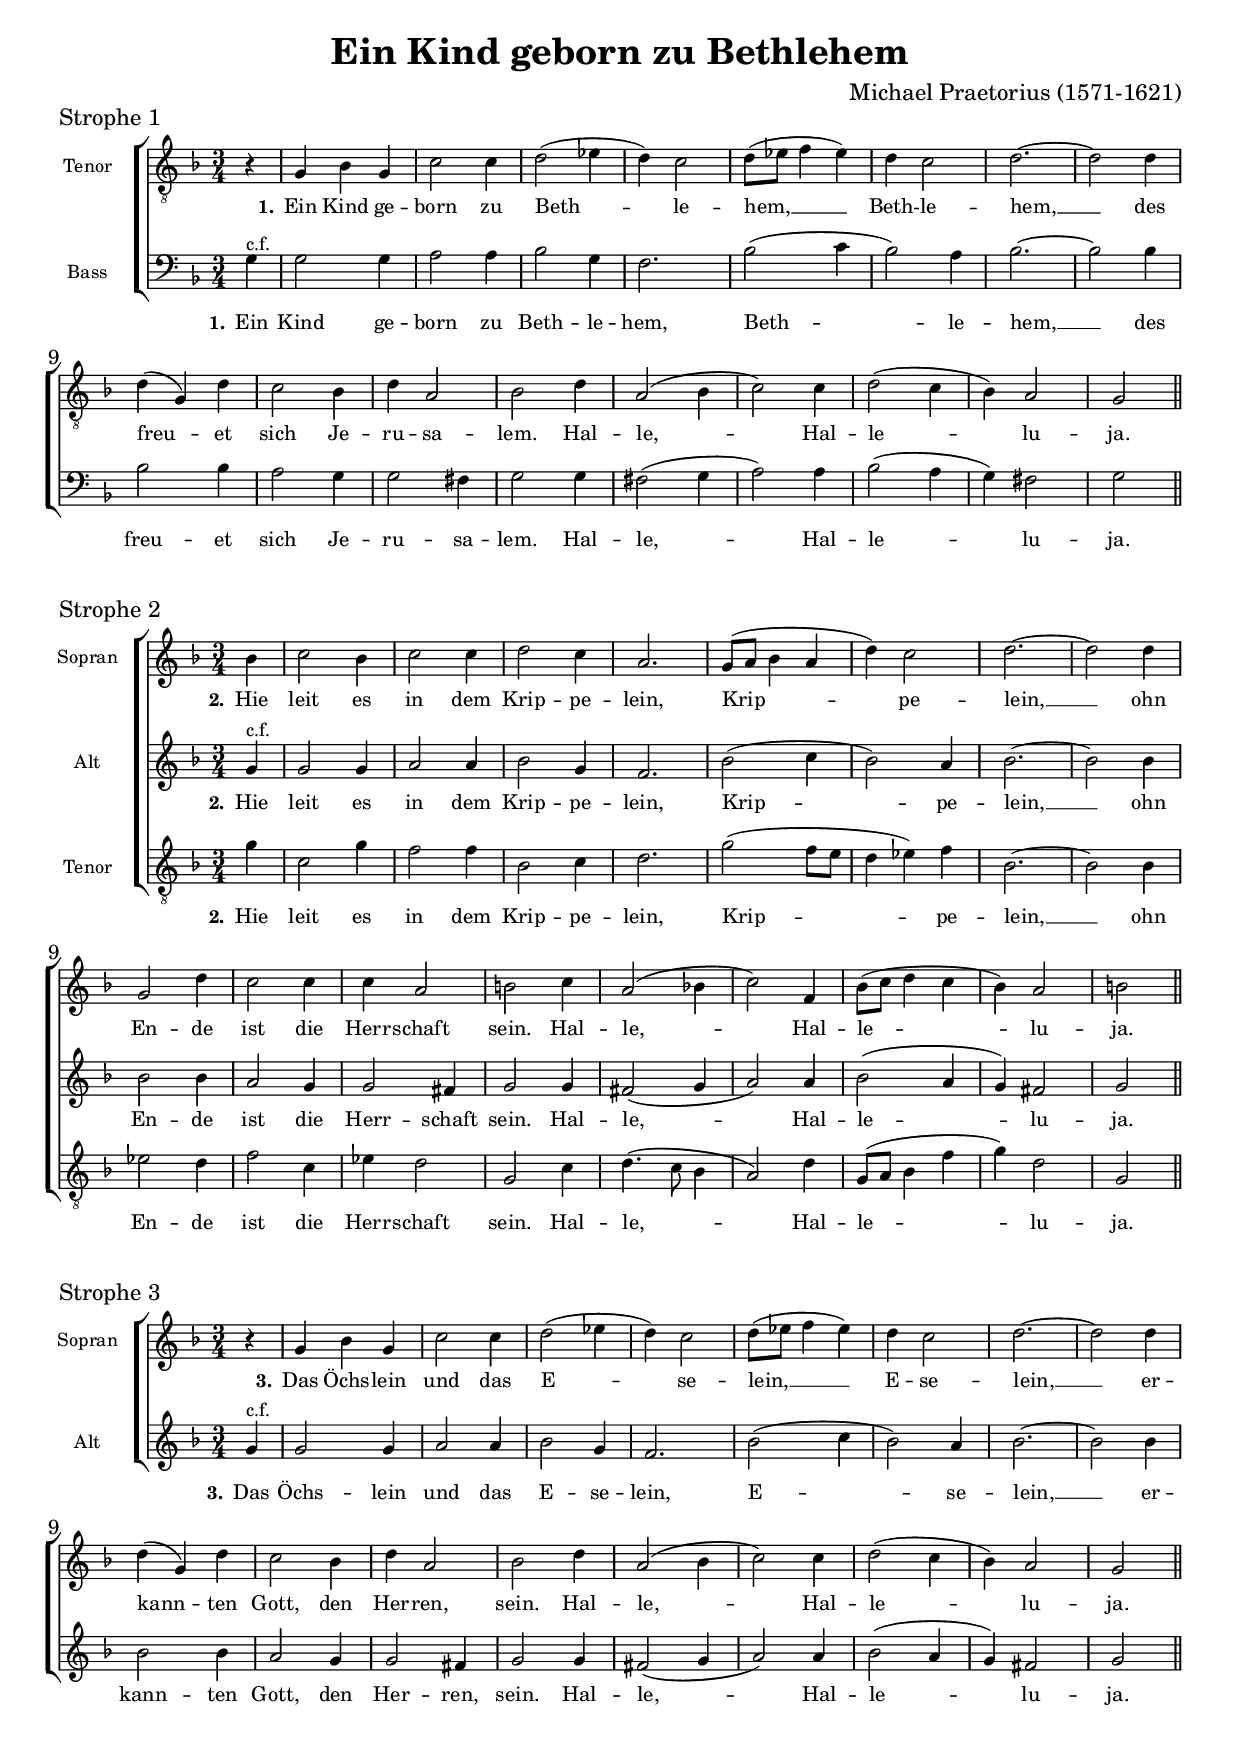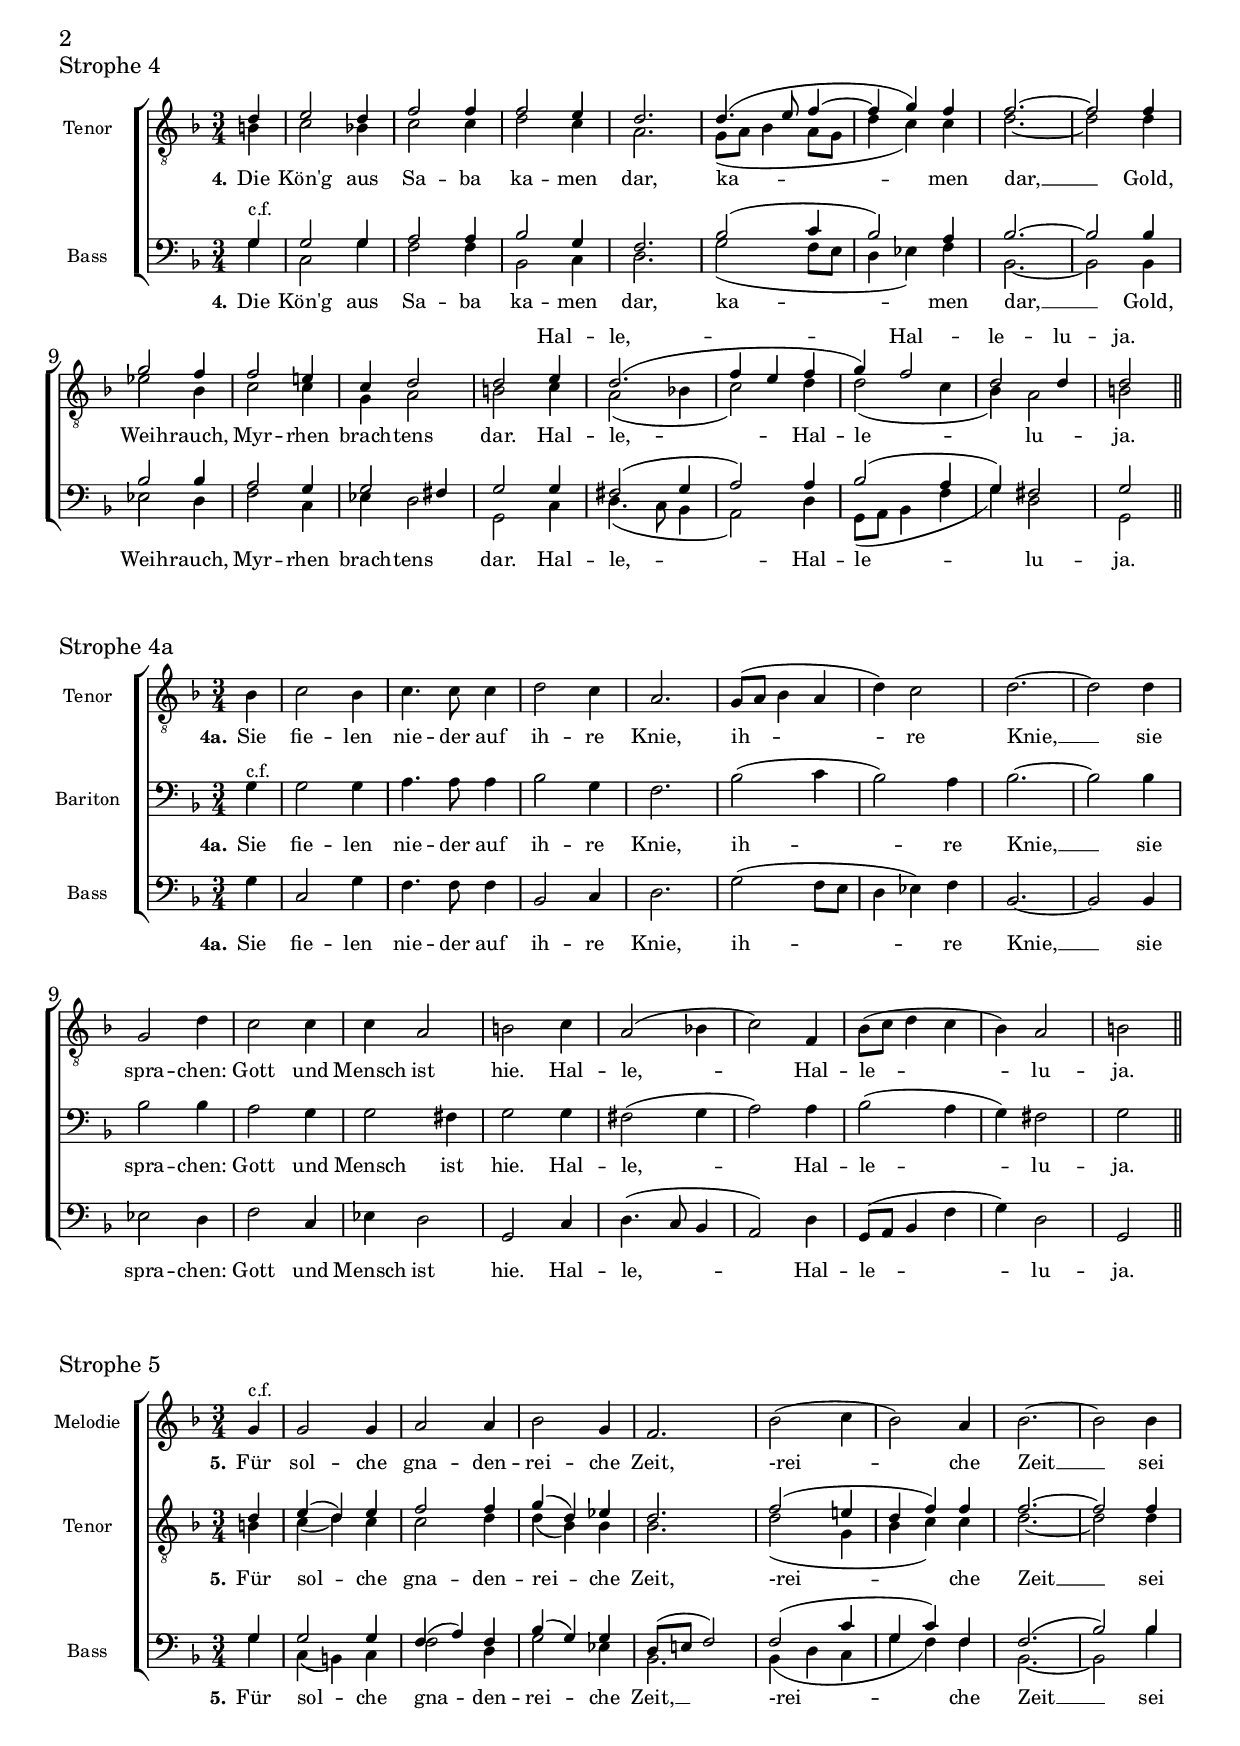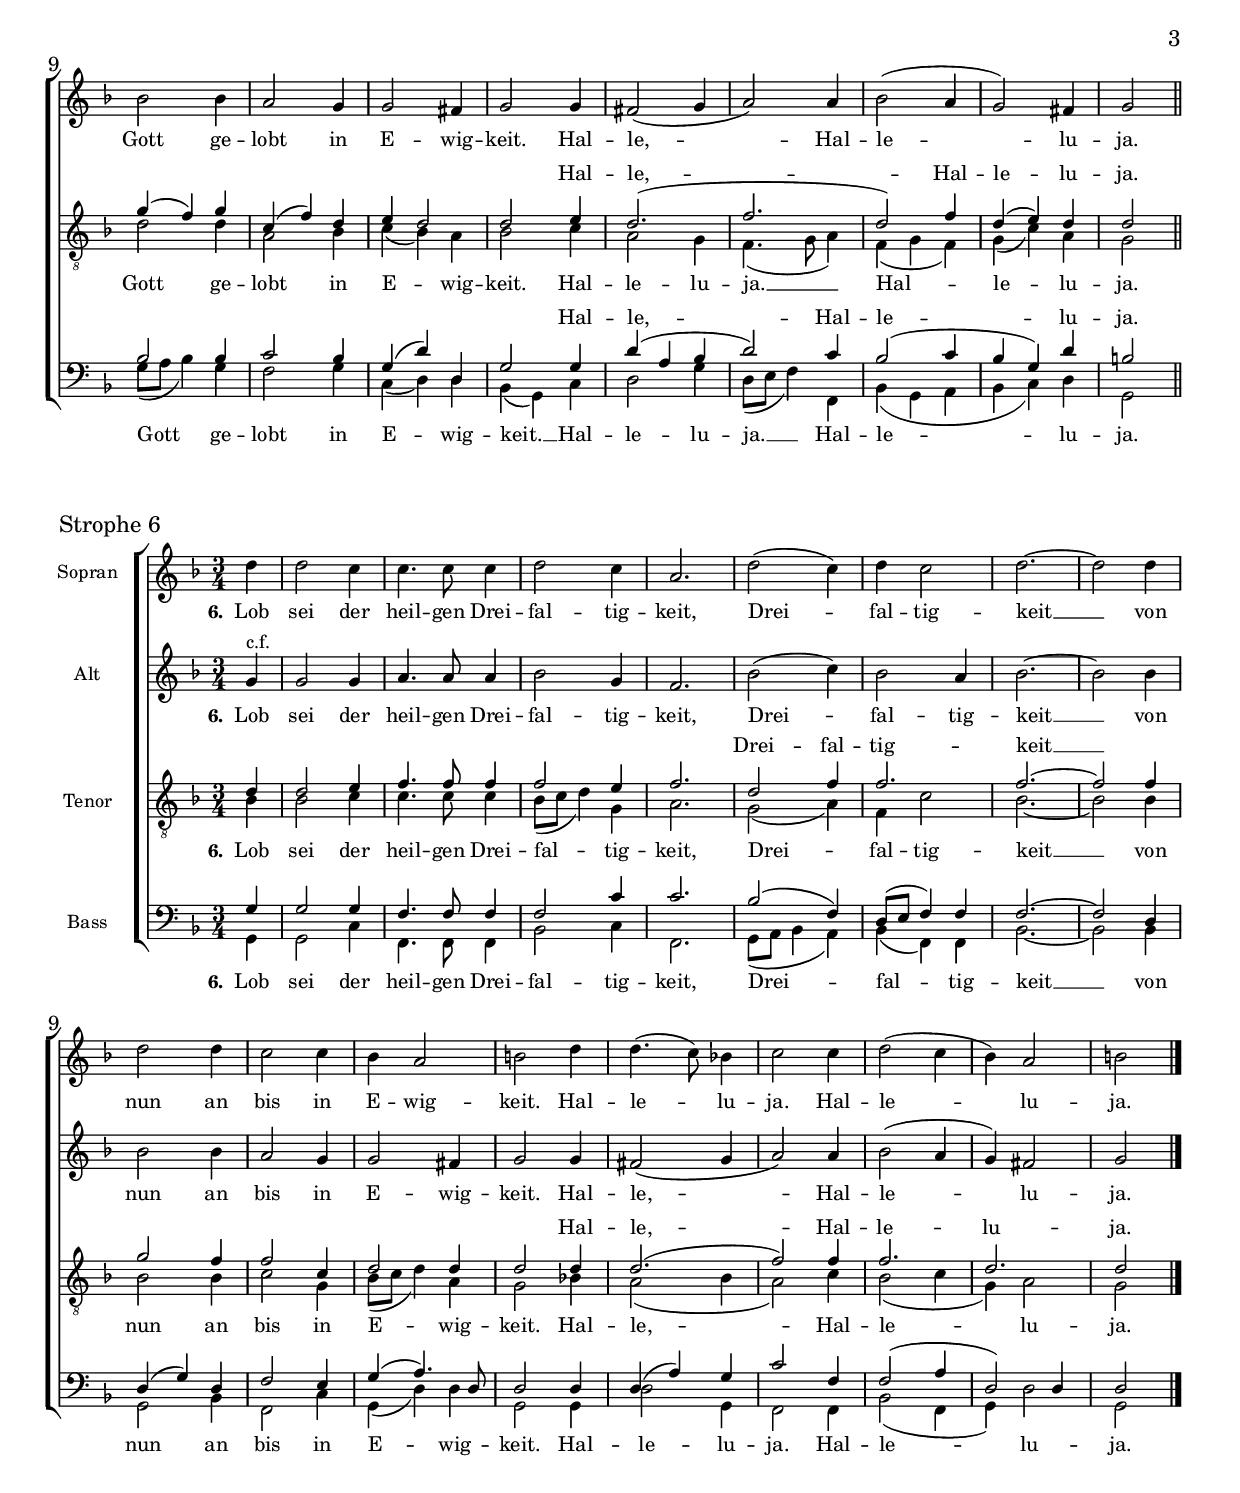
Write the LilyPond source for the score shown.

\version "2.22.1"

% Folgende Zuordnung/Einrichtung der Stimmen wurde vorgenommen:
% 1.  Strophe -> Satz I   - TB 
% 2.  Strophe -> Satz IV  - SAT
% 3.  Strophe -> Satz II  - SA
% 4.  Strophe -> Satz III - TTBB
% 4a. Strophe -> Satz II  - TBarB
% 5.  Strophe -> Satz IV  - MelTTBB
% 6.  Strophe -> Satz V   - SATTBB
% Zuordnung von Strophe zu Satz und Stimmeinteilung kann aber flexibel vorgenommen werden

\version "2.18.2"

chormidi = \with {midiInstrument = "choir aahs"}

global = {
  \key g \dorian
  \time 3/4
  \dynamicUp
}

mel = \relative c'' {
  \global
  \partial 4 g4^\markup{"c.f."} | g2 g4 | 
  \tag #'norm {a2 a4 |}
  \tag #'punk {a4. a8 a4 |}
  bes2 g4 | f2. | 
  \tag #'melI {bes2( c4 | bes2) a4 |}
  \tag #'melII {bes2( c4) | bes2 a4 |}
  bes2.~ | bes2 bes4 |
  bes2 bes4 | a2 g4 | g2 fis4 | g2 g4 | fis2( g4 | a2) a4 | bes2( a4 | 
  \tag #'stand {g4) fis2 |}
  \tag #'lomb {g2) fis4 |}
  g2
  \tag #'weiter {\bar "||"}
  \tag #'schluss {\bar "|."}
}

% Damit alle Strophentexte jeweils auf alle Strophen je nach Gegebenheiten und WÜnschen verteilt werden können
% sind die Texte mit Tags ausgestattet, sodass je nach Melismen (Strophe) und Satz (Halleluja) entschieden werden kann

hal = \lyricmode {
  \tag #'hal { Hal -- le, -- }
  \tag #'halle { Hal -- le -- lu -- ja. __ }
  Hal -- le -- lu -- ja.
}


tEins = \lyricmode {
  \set stanza = "1." 
  Ein Kind ge -- born zu Beth -- le -- \tag #'langI {hem, __ } \tag #'kurzI {hem, } Beth -- le -- hem, __
  des freu -- et sich Je -- ru -- sa -- \tag #'langII {lem. __ } \tag #'kurzII {lem. } \hal
}

tZwei = \lyricmode {
  \set stanza = "2."
  Hie leit es in dem Krip -- pe -- \tag #'langI {lein, __ } \tag #'kurzI {lein, } Krip -- pe -- lein, __
  ohn En -- de ist die Herr -- schaft \tag #'langII {sein. __ } \tag #'kurzII {sein. } \hal
}

tDrei = \lyricmode {
  \set stanza = "3."
  Das Öchs -- lein und das E -- se -- \tag #'langI {lein, __ } \tag #'kurzI {lein, } E -- se -- lein, __
  er -- kann -- ten Gott, den Her -- ren, \tag #'langII {sein. __ } \tag #'kurzII {sein. } \hal
}

tVier = \lyricmode {
  \set stanza = "4."
  Die Kön'g aus Sa -- ba ka -- men \tag #'langI {dar, __ } \tag #'kurzI {dar, } ka -- men dar, __
  Gold, Weih -- rauch, Myr -- rhen brach -- tens \tag #'langII {dar. __ } \tag #'kurzII {dar. } \hal
}

tVierA = \lyricmode {
  \set stanza = "4a."
  Sie fie -- len nie -- der auf ih -- re \tag #'langI {Knie, __ } \tag #'kurzI {Knie, } ih -- re Knie, __ 
  sie spra -- chen: Gott und Mensch ist \tag #'langII {hie. __ } \tag #'kurzII {hie. } \hal
}

tFuenf = \lyricmode {
  \set stanza = "5."
  Für sol -- che gna -- den -- rei -- che \tag #'langI {Zeit, __ } \tag #'kurzI {Zeit, } -rei -- che Zeit __
  sei Gott ge -- lobt in E -- wig -- \tag #'langII {keit. __ } \tag #'kurzII {keit. } \hal
}

tSechs = \lyricmode {
  \set stanza = "6."
  Lob sei der heil -- gen Drei -- fal -- tig --  \tag #'langI {keit, __ } \tag #'kurzI {keit, } Drei -- fal -- tig -- keit __
  von nun an bis in E -- wig -- \tag #'langII {keit. __ } \tag #'kurzII {keit. } \hal
}


\paper {
  #(set-paper-size "a4")
}

\layout {
  #(layout-set-staff-size 16)
  \override Score.BarNumber.font-size = #1
}

%%%%%%%%%%%%%%%%%%%%%%%%%%%%%%%%%%%
% Strophe 1 (hier nach Satz I, TB)%
%%%%%%%%%%%%%%%%%%%%%%%%%%%%%%%%%%%
% Satz Variante I, zweistimmig-gleichstimmig, Melodie in der 2. Stimme, original SS / SA
% Tag norm -> normale Strophen, Tag punk -> Strophen, die punktierten Rhythmus im zweiten Volltakt benötigen


% Oberstimme
nIO = \relative c'' {
  \global
  \partial 4 r4 | g4 bes g | 
  \tag #'norm {c2 c4 |}
  \tag #'punk {c4. c8 c4 |}
  d2( es4 | d) c2 | d8( es f4 es) | d c2 | d2.~ | d2 d4 |
  d( g,) d' | c2 bes4 | d a2 | bes d4 | a2( bes4 | c2) c4 | d2( c4 | bes) a2 | g2 
}

% Melodie -> \mel in global.ily

sEinsT = \new Staff \with {
    instrumentName = "Tenor"
    \chormidi
  }
  {\clef "treble_8" \transpose g g, \keepWithTag #'norm \nIO}
  \addlyrics { \removeWithTag #'kurzI \removeWithTag #'langII \removeWithTag #'halle \tEins }
    
sEinsB = \new Staff \with {
    instrumentName = "Bass" 
    \chormidi
  }
  {\clef bass \transpose g g, \removeWithTag #'punk \removeWithTag #'melII \removeWithTag #'lomb \removeWithTag #'schluss \mel}
  \addlyrics { \removeWithTag #'langI \removeWithTag #'langII \removeWithTag #'halle \tEins }
 


%%%%%%%%%%%%%%%%%%%%%%%%%%%%%%%%%%%%%
% Strophe 2 (hier nach Satz II, SAT)%
%%%%%%%%%%%%%%%%%%%%%%%%%%%%%%%%%%%%%
% Satz Variante II, dreistimmig, Melodie in der 2. Stimme, originbal SST / SAT
% Tag norm -> normale Strophen, Tag punk -> Strophen, die punktierten Rhythmus im zweiten Volltakt benötigen


% Oberstimme
nIIO = \relative c'' {
  \global
  \partial 4 bes4 | c2 bes4 |
  \tag #'norm {c2 c4 |}
  \tag #'punk {c4. c8 c4 |}
  d2 c4 | a2. | g8( a bes4 a | d) c2 | d2.~ | d2 d4 |
  g,2 d'4 | c2 c4 | c a2 | b c4 | a2( bes4 | c2) f,4 | bes8( c d4 c | bes) a2 | b2
}

% 2. Stimme, Melodie -> \mel in global.ily

% Unterstimme

nIIU = \relative c'' {
  \global
  \partial 4 g4 | c,2 g'4 |
  \tag #'norm {f2 f4 |}
  \tag #'punk {f4. f8 f4 |}
  bes,2 c4 | d2. | g2( f8 e | d4 es) f | bes,2.~ | bes2 bes4 |
  es2 d4 | f2 c4 | es d2 | g, c4 | d4.( c8 bes4 | a2) d4 | g,8( a bes4 f' |  g) d2 | g,2
}

sZweiS = \new Staff \with {
    instrumentName = "Sopran"
    \chormidi
  }
  {\keepWithTag #'norm \nIIO}
  \addlyrics { \removeWithTag #'langI \removeWithTag #'langII \removeWithTag #'halle \tZwei }

sZweiA = \new Staff \with {
    instrumentName = "Alt"
    \chormidi
  }
  {\removeWithTag #'punk \removeWithTag #'melII \removeWithTag #'lomb \removeWithTag #'schluss \mel}
  \addlyrics { \removeWithTag #'langI \removeWithTag #'langII \removeWithTag #'halle \tZwei }

sZweiT = \new Staff \with {
    instrumentName = "Tenor"
    \chormidi
  }
  {\clef "treble_8" \keepWithTag #'norm \nIIU}
  \addlyrics { \removeWithTag #'langI \removeWithTag #'langII \removeWithTag #'halle \tZwei }


%%%%%%%%%%%%%%%%%%%%%%%%%%%%%%%
% Strophe 3 (hier nach Satz I, SA)%
%%%%%%%%%%%%%%%%%%%%%%%%%%%%%%%
% Satz Variante I, zweistimmig-gleichstimmig, Melodie in der 2. Stimme, original SS / SA
% Tag norm -> normale Strophen, Tag punk -> Strophen, die punktierten Rhythmus im zweiten Volltakt benötigen


% Oberstimme
nIO = \relative c'' {
  \global
  \partial 4 r4 | g4 bes g | 
  \tag #'norm {c2 c4 |}
  \tag #'punk {c4. c8 c4 |}
  d2( es4 | d) c2 | d8( es f4 es) | d c2 | d2.~ | d2 d4 |
  d( g,) d' | c2 bes4 | d a2 | bes d4 | a2( bes4 | c2) c4 | d2( c4 | bes) a2 | g2 
}

% Melodie -> \mel in global.ily

sDreiS = \new Staff \with {
    instrumentName = "Sopran"
    \chormidi
  }
  {\keepWithTag #'norm \nIO}
  \addlyrics { \removeWithTag #'kurzI \removeWithTag #'langII \removeWithTag #'halle \tDrei }
    
sDreiA = \new Staff \with {
    instrumentName = "Alt" 
    \chormidi
  }
  {\removeWithTag #'punk \removeWithTag #'melII \removeWithTag #'lomb \removeWithTag #'schluss \mel}
  \addlyrics { \removeWithTag #'langI \removeWithTag #'langII \removeWithTag #'halle \tDrei }

%%%%%%%%%%%%%%%%%%%%%%%%%%%%%%%%%%%%%%
%Strophe 4 (hier nach Satz III, TTBB)%
%%%%%%%%%%%%%%%%%%%%%%%%%%%%%%%%%%%%%%
% Satz Variante III, vierstimmig-gleichstimmig, Melodie in der 3. Stimme, original TTBB
% Tag norm -> normale Strophen, Tag punk -> Strophen, die punktierten Rhythmus im zweiten Volltakt benötigen

% Satz Variante II, dreistimmig, Melodie in der 2. Stimme, originbal SST / SAT
% Tag norm -> normale Strophen, Tag punk -> Strophen, die punktierten Rhythmus im zweiten Volltakt benötigen


% Oberstimme
nIIO = \relative c'' {
  \global
  \partial 4 bes4 | c2 bes4 |
  \tag #'norm {c2 c4 |}
  \tag #'punk {c4. c8 c4 |}
  d2 c4 | a2. | g8( a bes4 a | d) c2 | d2.~ | d2 d4 |
  g,2 d'4 | c2 c4 | c a2 | b c4 | a2( bes4 | c2) f,4 | bes8( c d4 c | bes) a2 | b2
}

% 2. Stimme, Melodie -> \mel in global.ily

% Unterstimme

nIIU = \relative c'' {
  \global
  \partial 4 g4 | c,2 g'4 |
  \tag #'norm {f2 f4 |}
  \tag #'punk {f4. f8 f4 |}
  bes,2 c4 | d2. | g2( f8 e | d4 es) f | bes,2.~ | bes2 bes4 |
  es2 d4 | f2 c4 | es d2 | g, c4 | d4.( c8 bes4 | a2) d4 | g,8( a bes4 f' |  g) d2 | g,2
}


% 1. Oberstimme (in zwei Tags geteilt, um nur beim Halleluja Liedtext oberhalb der Zeile zur ermöglichen)
nIIIOI = \relative c' {
  \tag #'stro {
  \global
  \partial 4 d4 | e2 d4 |
  \tag #'norm {f2 f4 |}
  \tag #'punk {f4. f8 f4 |}
  f2 e4 | d2. | d4.( e8 f4~ | f g) f | f2.~ | f2 f4 |
  g2 f4 | f2 e!4 | c4 d2 | d }
  \tag #'halleluja {e4 | d2.( | f4 e f | g) f2 | d d4 | d2}
}

% 2. Oberstimme (in zwei Tags geteilt, s.o.)
nIIIOII = \relative c' {
  \tag #'stro {
  \global
  \partial 4 b4 | c2 bes4 |
  \tag #'norm {c2 c4 |}
  \tag #'punk {c4. c8 c4 |}
  d2 c4 | a2. | g8( a bes4 a8 g | d'4 c) c  d2.~ | d2 d4 |
  es2 bes4 | c2 c4 | g4 a2 | b2 }
  \tag #'halleluja {c4 | a2( bes4 | c2) d4 | d2( c4 | bes) a2 | b2}
}
% Melodie -> \mel in global.ily

% Unterstimme entspricht Unterstimme aus Satz II, eine Oktave tiefer
nIIIU = \transpose g g, {\nIIU} 


sVierT = 
  \new Lyrics = "lDreiTI" \with {
    \override VerticalAxisGroup.staff-affinity = #DOWN
  }
  \new Staff 
    \with {
      instrumentName = "Tenor"
      \chormidi
    } 
    <<
      { 
        \clef "treble_8"
        \new Voice = "vTenorVier" {
          <<
            \new Voice = "vTDreiA" {\voiceOne \removeWithTag #'punk \removeWithTag #'halleluja \nIIIOI}
            {\voiceTwo \removeWithTag #'punk \removeWithTag #'halleluja \nIIIOII}
          >>
          <<
            \new Voice = "vTDreiB" {\voiceOne \keepWithTag #'halleluja \nIIIOI}
            {\voiceTwo \keepWithTag #'halleluja \nIIIOII}
          >>
        }
      }
      \new Lyrics \lyricsto "vTenorVier" 
        {
          \removeWithTag #'langI \removeWithTag #'langII \removeWithTag #'halle \tVier
        }
        
      \context Lyrics = "lDreiTI" \lyricsto "vTDreiB" {Hal -- le, -- Hal -- le -- lu -- ja. }
    >>

sVierB = 
  \new Staff 
    \with {
      instrumentName = "Bass"
      \chormidi
    } 
    <<
      { 
        \clef bass
        \new Voice = "vBass" {
          <<
            \new Voice = "vBassI" {\voiceOne \transpose g g, \removeWithTag #'punk \removeWithTag #'melII \removeWithTag #'lomb \removeWithTag #'schluss \mel }
            {\voiceTwo \removeWithTag #'punk \nIIIU}
          >>
        }
      }
      \new Lyrics \lyricsto "vBass" 
        {
          \removeWithTag #'langI \removeWithTag #'langII \removeWithTag #'halle \tVier
        }
    >>

%%%%%%%%%%%%%%%%%%%%%%%%%%%%%%%%%%%%%%%%
% Strophe 4a (hier nach Satz II, TBarB)%
%%%%%%%%%%%%%%%%%%%%%%%%%%%%%%%%%%%%%%%%
% Satz Variante II, dreistimmig, Melodie in der 2. Stimme, originbal SST / SAT
% Tag norm -> normale Strophen, Tag punk -> Strophen, die punktierten Rhythmus im zweiten Volltakt benötigen


% Oberstimme
nIIO = \relative c'' {
  \global
  \partial 4 bes4 | c2 bes4 |
  \tag #'norm {c2 c4 |}
  \tag #'punk {c4. c8 c4 |}
  d2 c4 | a2. | g8( a bes4 a | d) c2 | d2.~ | d2 d4 |
  g,2 d'4 | c2 c4 | c a2 | b c4 | a2( bes4 | c2) f,4 | bes8( c d4 c | bes) a2 | b2
}

% 2. Stimme, Melodie -> \mel in global.ily

% Unterstimme

nIIU = \relative c'' {
  \global
  \partial 4 g4 | c,2 g'4 |
  \tag #'norm {f2 f4 |}
  \tag #'punk {f4. f8 f4 |}
  bes,2 c4 | d2. | g2( f8 e | d4 es) f | bes,2.~ | bes2 bes4 |
  es2 d4 | f2 c4 | es d2 | g, c4 | d4.( c8 bes4 | a2) d4 | g,8( a bes4 f' |  g) d2 | g,2
}

sVierAT = \new Staff \with {
    instrumentName = "Tenor"
    \chormidi
  }
  {\clef "treble_8" \transpose g g, \keepWithTag #'punk \nIIO}
  \addlyrics { \removeWithTag #'langI \removeWithTag #'langII \removeWithTag #'halle \tVierA }

sVierABar = \new Staff \with {
    instrumentName = "Bariton"
    \chormidi
  }
  {\clef bass \transpose g g, \removeWithTag #'norm  \removeWithTag #'melII \removeWithTag #'lomb \removeWithTag #'schluss \mel}
  \addlyrics { \removeWithTag #'langI \removeWithTag #'langII \removeWithTag #'halle \tVierA }

sVierAB = \new Staff \with {
    instrumentName = "Bass"
    \chormidi
  }
  {\clef bass \transpose g g, \keepWithTag #'punk \nIIU}
  \addlyrics { \removeWithTag #'langI \removeWithTag #'langII \removeWithTag #'halle \tVierA }


%%%%%%%%%%%%%%%%%%%%%%%%%%%%%%%%%%%%%%
%Strophe 5 (hier nach Satz IV, MTTBB)%
%%%%%%%%%%%%%%%%%%%%%%%%%%%%%%%%%%%%%%
% Satz Variante V, sechsstimmig, Melodie in der 2. Stimme, original SSATBB / SSTTBB
% Tag norm -> normale Strophen, Tag punk -> Strophen, die punktierten Rhythmus im zweiten Volltakt benötigen


% Melodie -> \mel in global.ily

% Unterstimme I (in zwei Tags geteilt, damit Liedtext oberhalb Zeile beim Halleluja)
nIVUI = \relative c' {
  \tag #'stro {
  \global
  \partial 4 d4 | e4( d) e |
  \tag #'norm {f2 f4 |}
  \tag #'punk {f4. f8 f4 |}
  g( d) es | d2. | f2( e!4 | d f) f | f2.~ | f2 f4 |
  g( f) g | c,( f) d | e d2 | d2}
  \tag #'halleluja {e4 | d2.( | f2.| d2) f4 | d( e) d | d2}
}

% Unterstimme II (in zwei Tags geteilt, s.o.)
nIVUII = \relative c' {
  \tag #'stro {
  \global
  \partial 4 b4 | c4( d) c |
  \tag #'norm {c2 d4 |}
  \tag #'punk {c4. c8 d4 |}
  d4( bes) bes | bes2. | d2( g,4 | bes c) c | d2.~ | d2 d4 |
  d2 d4 | a2 bes4 | c( bes) a | bes2}
  \tag #'halleluja {c4 | a2 g4 | f4.( g8 a4) | f( g f) | g( c) a | g2}
}

% Unterstimme III (in zwei Tags geteilt, s.o.)
nIVUIII = \relative c' {
  \tag #'stro {
  \global
  \partial 4 g4 | g2 g4 |
  \tag #'norm {f( a) f |}
  \tag #'punk {f4. a8 f4 |}
  bes( g) g | d8( e! f2) | f2( c'4 | g c) f, | f2.( | bes2) bes4 |
  bes2 bes4 | c2 bes4 | g( d') d, | g2}
  \tag #'halleluja {g4 | d'( a bes | d2) c4 | bes2( c4 | bes g) d' | b2}
}

% Unterstimme IV (in zwei Tags geteilt, s.o.)
nIVUIV = \relative c' {
  \tag #'stro {
  \global
  \partial 4 g4 | c,4( b) c |
  \tag #'norm {f2 d4 |}
  \tag #'punk {f4. f8 d4 |}
  g2 es4 | bes2. | bes4( d c | g' f) f | bes,2.~ | bes2  bes'4 | 
  g8( a bes4) g4 | f2 g4 | c,( d) d | bes( g)}
  \tag #'halleluja {c4 | d2 g4 | d8( e f4) f, | bes( g a | bes c) d | g,2}
}

sFuenfM = \new Staff \with {
    instrumentName = "Melodie" 
    \chormidi
  }
  {\removeWithTag #'punk \removeWithTag #'melII \removeWithTag #'stand \removeWithTag #'schluss \mel}
  \addlyrics { \removeWithTag #'langI \removeWithTag #'langII \removeWithTag #'halle \tFuenf }

sFuenfT = 
  \new Lyrics = "lFuenfTIB"   \with {
    \override VerticalAxisGroup.staff-affinity = #DOWN
  }
  \new Staff 
    \with {
      instrumentName = "Tenor"
      \chormidi
    }
    <<
      { 
        \clef "treble_8"
        \new Voice = "vTenorFuenf" {
          <<
            \new Voice = "vTFuenfA" {\voiceOne \removeWithTag #'punk \removeWithTag #'halleluja \nIVUI}
            {\voiceTwo \removeWithTag #'punk \removeWithTag #'halleluja \nIVUII}
          >>
          <<
            \new Voice = "vTFuenfB" {\voiceOne \keepWithTag #'halleluja \nIVUI}
            {\voiceTwo \keepWithTag #'halleluja \nIVUII}
          >>
        }
      }
      \new Lyrics \lyricsto "vTenorFuenf" 
        {
          \removeWithTag #'langI \removeWithTag #'langII \removeWithTag #'hal \tFuenf
        }
        
      \context Lyrics = "lFuenfTIB" \lyricsto "vTFuenfB" {Hal -- le, -- Hal -- le -- lu -- ja. }
    >>
 
sFuenfB = 
  \new Lyrics = "lFuenfBIB"   \with {
    \override VerticalAxisGroup.staff-affinity = #DOWN
  }
  \new Staff 
    \with {
      instrumentName = "Bass"
      \chormidi
    } 
    <<
      { 
        \clef bass
        \new Voice = "vBassFuenf" {
          <<
            \new Voice = "vBFuenfA" {\voiceOne \removeWithTag #'punk \removeWithTag #'halleluja \nIVUIII}
            {\voiceTwo \removeWithTag #'punk \removeWithTag #'halleluja \nIVUIV}
          >>
          <<
            \new Voice = "vBFuenfB" {\voiceOne \keepWithTag #'halleluja \nIVUIII}
            {\voiceTwo \keepWithTag #'halleluja \nIVUIV}
          >>
        }
      }
      \new Lyrics \lyricsto "vBassFuenf" 
        {
          \removeWithTag #'kurzI \removeWithTag #'kurzII \removeWithTag #'hal \tFuenf
        }
        
      \context Lyrics = "lFuenfBIB" \lyricsto "vBFuenfB" {Hal -- le, -- Hal -- le -- lu -- ja. }
    >>


%%%%%%%%%%%%%%%%%%%%%%%%%%%%%%%%%%%%%%
%Strophe 6 (hier nach Satz V, SATTBB)%
%%%%%%%%%%%%%%%%%%%%%%%%%%%%%%%%%%%%%%
% Satz Variante V, sechsstimmig, Melodie in der 2. Stimme, original SSATBB / SSTTBB
% Tag norm -> normale Strophen, Tag punk -> Strophen, die punktierten Rhythmus im zweiten Volltakt benötigen


% Oberstimme
nVO = \relative c'' {
  \global
  \partial 4 d4 | d2 c4 |
  \tag #'norm {c2 c4 |}
  \tag #'punk {c4. c8 c4 |}
  d2 c4 | a2. |
  \tag #'melI {d2( c4 | d) c2 |}
  \tag #'melII {d2( c4) | d4 c2 |}
  d2.~ | d2 d4 |
  d2 d4 | c2 c4 | bes4 a2 | b2 d4 | d4.( c8) bes4 | c2 c4 | d2( c4 | bes) a2 | b2
}

% Melodie -> \mel in global.ily

% Unterstimme I
nVUI = \relative c' {
  \tag #'partI {
  \global
  \partial 4 d4 | d2 e4 |
  \tag #'norm {f2 f4 |}
  \tag #'punk {f4. f8 f4 |}
  f2 e4 | f2. |}
  \tag #'melI {d2( f4) | f2. | f2.~ | f2}
  \tag #'melII {d2 f4 | f2. |f2.~ | f2}
  \tag #'partIII {f4 |
  g2 f4 | f2 c4 | d2 d4 | d2 }
  \tag #'partIV {d4 | d2.( | f2) f4 | f2. | d | d2}
}

% Unterstimme II
nVUII = \relative c' {
  \tag #'partI {
  \global
  \partial 4 bes4 | bes2 c4 |
  \tag #'norm {c2 c4 |}
  \tag #'punk {c4. c8 c4 |}
  bes8( c d4) g,4 | a2. |}
  \tag #'melI {g2( a4 | f) c'2 | bes2.~ | bes2}
  \tag #'melII {g2( a4) | f4 c'2 | bes2.~ | bes2}
  \tag #'partIII {bes4 |
  bes2 bes4 | c2 g4 | bes8( c d4) a | g2 }
  \tag #'partIV {bes!4 | a2( bes4 | a2) c4 | bes2( c4 | g) a2 | g2}
}

% Unterstimme III 
nVUIII = \relative c' {
  \global
  \partial 4 g4 | g2 g4 |
  \tag #'norm {f2 f4 |}
  \tag #'punk {f4. f8 f4 |}
  f2 c'4 | c2. |
  \tag #'melI {b2( f4 | d8 e f4) f |}
  \tag #'melII {bes2( f4) | d8( e f4) f |}
  f2.~ | f2 d4 |
  d( g) d | f2 e4 | g( a4.) d,8 | d2 d4 | d4( a') g | c2 f,4 | f2( a4 | d,2) d4 | d2
}

% Unterstimme IV
nVUIV = \relative c {
  \global
  \partial 4 g4 | g2 c4 |
  \tag #'norm {f,2 f4 |}
  \tag #'punk {f4. f8 f4 |}
  bes2 c4 | f,2. |
  \tag #'melI {g8(a bes4 a | bes f) f |}
  \tag #'melII {g8(a bes4 a) | bes( f) f |}
  bes2.~ | bes2 bes4 |
  g2 bes4 | f2 c'4 | g( d') d | g,2 g4 | d'2 g,4 | f2 f4 | bes2( f4 | g) d'2 | g,2
}

sSechsS = \new Staff \with {
    instrumentName = "Sopran" 
    \chormidi
  }
  {\removeWithTag #'norm \removeWithTag #'melI \nVO}
  \addlyrics { \removeWithTag #'langI \removeWithTag #'langII \removeWithTag #'hal \removeWithTag #'halle \tSechs Hal -- le -- lu -- ja. }

sSechsA = \new Staff \with {
    instrumentName = "Alt" 
    \chormidi
  }
  {\removeWithTag #'norm \removeWithTag #'melI \removeWithTag #'lomb \removeWithTag #'weiter \mel}
  \addlyrics { \removeWithTag #'langI \removeWithTag #'langII \removeWithTag #'halle \tSechs }

sSechsT = 
  \new Lyrics = "lSechsTIB"   \with {
    \override VerticalAxisGroup.staff-affinity = #DOWN
  }
  \new Lyrics = "lSechsTID"   \with {
    \override VerticalAxisGroup.staff-affinity = #DOWN
  }
  \new Staff 
    \with {
      instrumentName = "Tenor"
      \chormidi
    } 
    <<
      { 
        \clef "treble_8"
        \new Voice = "vTenorSechs" {
          <<
            \new Voice = "vTSechsIA" {\voiceOne \removeWithTag #'norm \removeWithTag #'melI \removeWithTag #'melII \removeWithTag #'partIII \removeWithTag #'partIV \nVUI}
            {\voiceTwo \removeWithTag #'norm \removeWithTag #'melI \removeWithTag #'melII \removeWithTag #'partIII \removeWithTag #'partIV  \nVUII}
          >>
          <<
            \new Voice = "vTSechsIB" {\voiceOne \removeWithTag #'partI \removeWithTag #'melI \removeWithTag #'partIII \removeWithTag #'partIV \nVUI}
            {\voiceTwo \removeWithTag #'partI \removeWithTag #'melI \removeWithTag #'partIII \removeWithTag #'partIV \nVUII}
          >>
          <<
            \new Voice = "vTSechsIC" {\voiceOne \removeWithTag #'partI \removeWithTag #'melI \removeWithTag #'melII \removeWithTag #'partIV \nVUI}
            {\voiceTwo \removeWithTag #'partI \removeWithTag #'melI \removeWithTag #'melII \removeWithTag #'partIV \nVUII}
          >>
          <<
            \new Voice = "vTSechsID" {\voiceOne \removeWithTag #'partI \removeWithTag #'melI \removeWithTag #'melII \removeWithTag #'partIII \nVUI}
            {\voiceTwo \removeWithTag #'partI \removeWithTag #'melI \removeWithTag #'melII \removeWithTag #'partIII \nVUII}
          >>
        }
      }
      \new Lyrics \lyricsto "vTenorSechs" 
        {
          \removeWithTag #'langI \removeWithTag #'langII \removeWithTag #'halle \tSechs
        }
      \context Lyrics = "lSechsTIB" \lyricsto "vTSechsIB" {Drei -- fal -- tig -- keit __ }
      \context Lyrics = "lSechsTID" \lyricsto "vTSechsID" {Hal -- le, -- Hal -- le -- lu -- ja. }
    >>
 
sSechsB = 
  \new Staff 
    \with {
      instrumentName = "Bass"
      \chormidi
    } 
    <<
      { 
        \clef bass
        \new Voice = "vBassSechs" {
          <<
            \new Voice {\voiceOne \removeWithTag #'norm \removeWithTag #'melI \nVUIII}
            {\voiceTwo \removeWithTag #'norm \removeWithTag #'melI \nVUIV}
          >>
        }
      }
      \new Lyrics \lyricsto "vBassSechs" 
        {
          \removeWithTag #'langI \removeWithTag #'langII \removeWithTag #'hal \removeWithTag #'halle \tSechs Hal -- le -- lu -- ja.
        }
    >>

\book {

  \header {
    title = "Ein Kind geborn zu Bethlehem"
    composer = "Michael Praetorius (1571-1621)"
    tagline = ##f
  }
  
  \score {
    \header {
      piece = "Strophe 1"
    }

    \new ChoirStaff <<
      \accidentalStyle Score.modern % damit Erinnerungsvorzeichen nächster Takt
      \sEinsT
      \sEinsB
    >>
    \layout {}
    \midi {
      \tempo 4 = 140
    }
  }

  \score {
    \header {
      piece = "Strophe 2"
    }

    \new ChoirStaff <<
      \accidentalStyle Score.modern % damit Erinnerungsvorzeichen nächster Takt
      \sZweiS
      \sZweiA
      \sZweiT
    >>
    \layout {}
    \midi {
      \tempo 4 = 140
    }
  }

  \score {
    \header {
      piece = "Strophe 3"
    }

    \new ChoirStaff <<
      \accidentalStyle Score.modern % damit Erinnerungsvorzeichen nächster Takt
      \sDreiS
      \sDreiA
    >>
    \layout {}
    \midi {
      \tempo 4 = 140
    }
  }
  
  \score {
    \header {
      piece = "Strophe 4"
    }

    \new ChoirStaff <<
      \accidentalStyle Score.modern % damit Erinnerungsvorzeichen nächster Takt
      \sVierT
      \sVierB
    >>
    \layout {}
    \midi {
      \tempo 4 = 140
    }
  }  
  
  \score {
    \header {
      piece = "Strophe 4a"
    }

    \new ChoirStaff <<
      \accidentalStyle Score.modern % damit Erinnerungsvorzeichen nächster Takt
      \sVierAT
      \sVierABar
      \sVierAB
    >>
    \layout {}
    \midi {
      \tempo 4 = 140
    }
  }
   
  % \pageBreak
  
  \score {
    \header {
      piece = "Strophe 5"
    }

    \new ChoirStaff <<
      \accidentalStyle Score.modern % damit Erinnerungsvorzeichen nächster Takt
      \sFuenfM
      \sFuenfT
      \sFuenfB
    >>
    \layout {}
    \midi {
      \tempo 4 = 140
    }
  }
  
  \score {
    \header {
      piece = "Strophe 6"
    }

    \new ChoirStaff <<
      \accidentalStyle Score.modern % damit Erinnerungsvorzeichen nächster Takt
      \sSechsS
      \sSechsA
      \sSechsT
      \sSechsB
    >>
    \layout {}
    \midi {
      \tempo 4 = 140
    }
  }

}